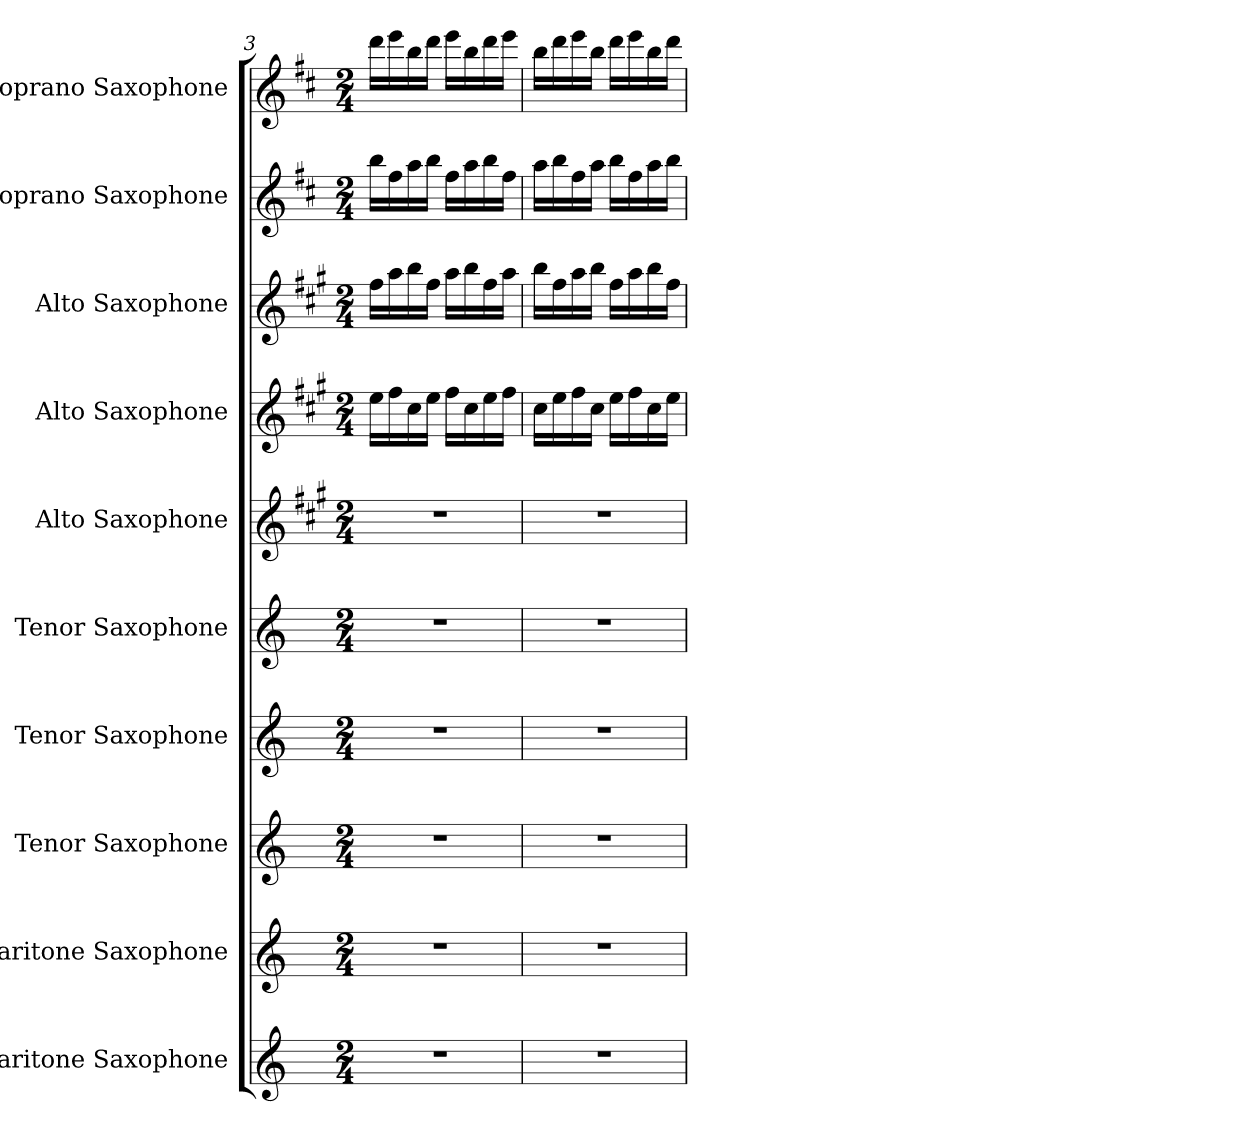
**kern	**kern	**kern	**kern	**kern	**kern	**kern	**kern	**kern	**kern
*part10	*part9	*part8	*part7	*part6	*part5	*part4	*part3	*part2	*part1
*staff10	*staff9	*staff8	*staff7	*staff6	*staff5	*staff4	*staff3	*staff2	*staff1
*I"Baritone Saxophone	*I"Baritone Saxophone	*I"Tenor Saxophone	*I"Tenor Saxophone	*I"Tenor Saxophone	*I"Alto Saxophone	*I"Alto Saxophone	*I"Alto Saxophone	*I"Soprano Saxophone	*I"Soprano Saxophone
*I'Bar. Sax.	*I'Bar. Sax.	*I'T. Sax.	*I'T. Sax.	*I'T. Sax.	*I'A. Sax.	*I'A. Sax.	*I'A. Sax.	*I'S. Sax.	*I'S. Sax.
*clefG2	*clefG2	*clefG2	*clefG2	*clefG2	*clefG2	*clefG2	*clefG2	*clefG2	*clefG2
*ITrd12c21	*ITrd12c21	*ITrd8c14	*ITrd8c14	*ITrd8c14	*ITrd5c9	*ITrd5c9	*ITrd5c9	*ITrd1c2	*ITrd1c2
*k[]	*k[]	*k[]	*k[]	*k[]	*k[]	*k[]	*k[]	*k[]	*k[]
*M2/4	*M2/4	*M2/4	*M2/4	*M2/4	*M2/4	*M2/4	*M2/4	*M2/4	*M2/4
=3	=3	=3	=3	=3	=3	=3	=3	=3	=3
2r	2r	2r	2r	2r	2r	16g\LL	16a\LL	16aa\LL	16ccc\LL
.	.	.	.	.	.	16a\	16cc\	16ee\	16ddd\
.	.	.	.	.	.	16e\	16dd\	16gg\	16aa\
.	.	.	.	.	.	16g\JJ	16a\JJ	16aa\JJ	16ccc\JJ
.	.	.	.	.	.	16a\LL	16cc\LL	16ee\LL	16ddd\LL
.	.	.	.	.	.	16e\	16dd\	16gg\	16aa\
.	.	.	.	.	.	16g\	16a\	16aa\	16ccc\
.	.	.	.	.	.	16a\JJ	16cc\JJ	16ee\JJ	16ddd\JJ
=4	=4	=4	=4	=4	=4	=4	=4	=4	=4
2r	2r	2r	2r	2r	2r	16e\LL	16dd\LL	16gg\LL	16aa\LL
.	.	.	.	.	.	16g\	16a\	16aa\	16ccc\
.	.	.	.	.	.	16a\	16cc\	16ee\	16ddd\
.	.	.	.	.	.	16e\JJ	16dd\JJ	16gg\JJ	16aa\JJ
.	.	.	.	.	.	16g\LL	16a\LL	16aa\LL	16ccc\LL
.	.	.	.	.	.	16a\	16cc\	16ee\	16ddd\
.	.	.	.	.	.	16e\	16dd\	16gg\	16aa\
.	.	.	.	.	.	16g\JJ	16a\JJ	16aa\JJ	16ccc\JJ
=	=	=	=	=	=	=	=	=	=
*-	*-	*-	*-	*-	*-	*-	*-	*-	*-
